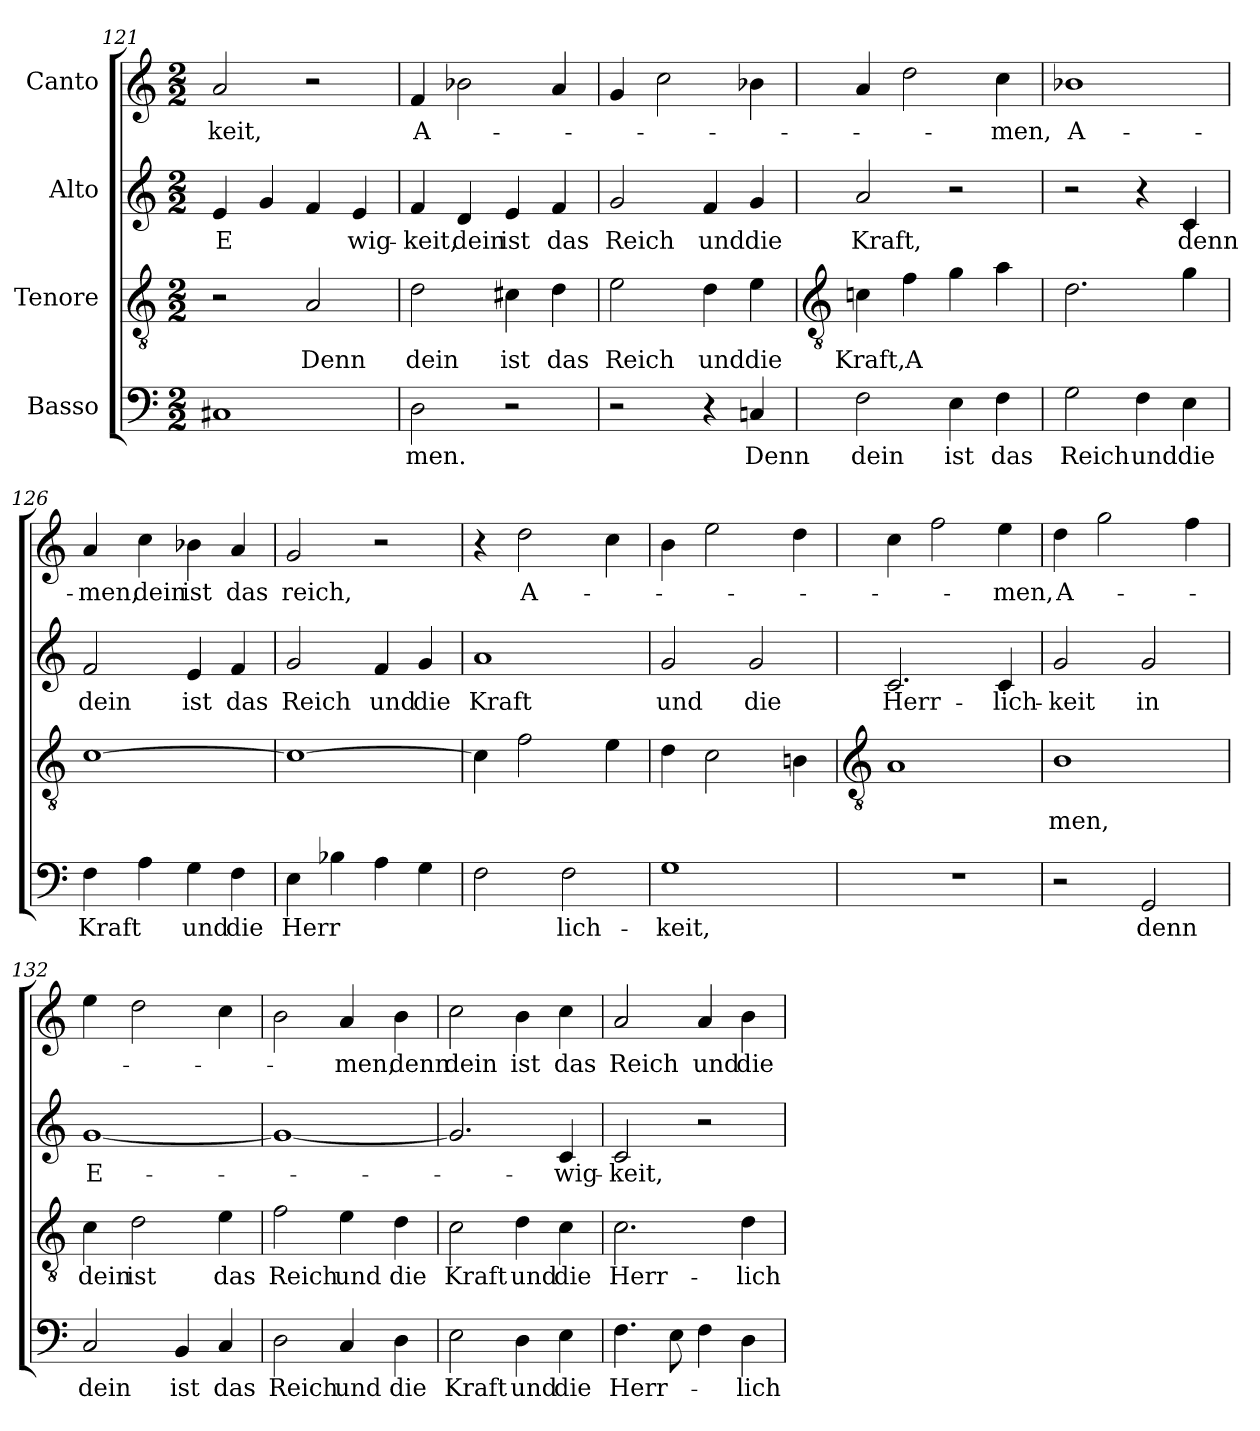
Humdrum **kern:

**kern	**text	**kern	**text	**kern	**text	**kern	**text
*part4	*part4	*part3	*part3	*part2	*part2	*part1	*part1
*staff4	*staff4	*staff3	*staff3	*staff2	*staff2	*staff1	*staff1
*I"Basso	*	*I"Tenore	*	*I"Alto	*	*I"Canto	*
*clefF4	*	*clefGv2	*	*clefG2	*	*clefG2	*
*k[]	*	*k[]	*	*k[]	*	*k[]	*
*C:	*	*C:	*	*C:	*	*C:	*
*M2/2	*	*M2/2	*	*M2/2	*	*M2/2	*
=121	=121	=121	=121	=121	=121	=121	=121
!	!	!	!	!	!LO:LY:b	!	!LO:LY:b
1C#X	.	2r	.	4e	E	2a	-keit,
.	.	.	.	4g	.	.	.
!	!	!	!LO:LY:b	!	!	!	!
.	.	2A	Denn	4f	.	2r	.
!	!	!	!	!	!LO:LY:b	!	!
.	.	.	.	4e	wig-	.	.
=122	=122	=122	=122	=122	=122	=122	=122
!	!LO:LY:b	!	!LO:LY:b	!	!LO:LY:b	!	!LO:LY:b
2D	-men.	2d	dein	4f	-keit,	4f	A-
!	!	!	!	!	!LO:LY:b	!	!
.	.	.	.	4d	dein	2b-X	.
!	!	!	!LO:LY:b	!	!LO:LY:b	!	!
2r	.	4c#X	ist	4e	ist	.	.
!	!	!	!LO:LY:b	!	!LO:LY:b	!	!
.	.	4d	das	4f	das	4a	.
=123	=123	=123	=123	=123	=123	=123	=123
!	!	!	!LO:LY:b	!	!LO:LY:b	!	!
2r	.	2e	Reich	2g	Reich	4g	.
.	.	.	.	.	.	2cc	.
!	!	!	!LO:LY:b	!	!LO:LY:b	!	!
4r	.	4d	und	4f	und	.	.
!	!LO:LY:b	!	!LO:LY:b	!	!LO:LY:b	!	!
4Cn	Denn	4e	die	4g	die	4b-X	.
!!LO:LB:g=z
=124	=124	=124	=124	=124	=124	=124	=124
*	*	*clefGv2	*	*	*	*	*
!	!LO:LY:b	!	!LO:LY:b	!	!LO:LY:b	!	!
2F	dein	4cn	Kraft,	2a	Kraft,	4a	.
!	!	!	!LO:LY:b	!	!	!	!
.	.	4f	A	.	.	2dd	.
!	!LO:LY:b	!	!	!	!	!	!
4E	ist	4g	.	2r	.	.	.
!	!LO:LY:b	!	!	!	!	!	!LO:LY:b
4F	das	4a	.	.	.	4cc	-men,
=125	=125	=125	=125	=125	=125	=125	=125
!	!LO:LY:b	!	!	!	!	!	!LO:LY:b
2G	Reich	2.d	.	2r	.	1b-X	A-
!	!LO:LY:b	!	!	!	!	!	!
4F	und	.	.	4r	.	.	.
!	!LO:LY:b	!	!	!	!LO:LY:b	!	!
4E	die	4g	.	4c	denn	.	.
=126	=126	=126	=126	=126	=126	=126	=126
!	!LO:LY:b	!	!	!	!LO:LY:b	!	!LO:LY:b
4F	Kraft	[1c	.	2f	dein	4a	-men,
!	!	!	!	!	!	!	!LO:LY:b
4A	.	.	.	.	.	4cc	dein
!	!LO:LY:b	!	!	!	!LO:LY:b	!	!LO:LY:b
4G	und	.	.	4e	ist	4b-X	ist
!	!LO:LY:b	!	!	!	!LO:LY:b	!	!LO:LY:b
4F	die	.	.	4f	das	4a	das
=127	=127	=127	=127	=127	=127	=127	=127
!	!LO:LY:b	!	!	!	!LO:LY:b	!	!LO:LY:b
4E	Herr	1c_	.	2g	Reich	2g	reich,
4B-X	.	.	.	.	.	.	.
!	!	!	!	!	!LO:LY:b	!	!
4A	.	.	.	4f	und	2r	.
!	!	!	!	!	!LO:LY:b	!	!
4G	.	.	.	4g	die	.	.
=128	=128	=128	=128	=128	=128	=128	=128
!	!	!	!	!	!LO:LY:b	!	!
2F	.	4c]	.	1a	Kraft	4r	.
!	!	!	!	!	!	!	!LO:LY:b
.	.	2f	.	.	.	2dd	A-
!	!LO:LY:b	!	!	!	!	!	!
2F	lich-	.	.	.	.	.	.
.	.	4e	.	.	.	4cc	.
=129	=129	=129	=129	=129	=129	=129	=129
!	!LO:LY:b	!	!	!	!LO:LY:b	!	!
1G	-keit,	4d	.	2g	und	4b	.
.	.	2c	.	.	.	2ee	.
!	!	!	!	!	!LO:LY:b	!	!
.	.	.	.	2g	die	.	.
.	.	4Bn	.	.	.	4dd	.
!!LO:LB:g=z
=130	=130	=130	=130	=130	=130	=130	=130
*	*	*clefGv2	*	*	*	*	*
!	!	!	!	!	!LO:LY:b	!	!
1r	.	1A	.	2.c	Herr-	4cc	.
.	.	.	.	.	.	2ff	.
!	!	!	!	!	!LO:LY:b	!	!LO:LY:b
.	.	.	.	4c	-lich-	4ee	-men,
=131	=131	=131	=131	=131	=131	=131	=131
!	!	!	!LO:LY:b	!	!LO:LY:b	!	!LO:LY:b
2r	.	1B	men,	2g	-keit	4dd	A-
.	.	.	.	.	.	2gg	.
!	!LO:LY:b	!	!	!	!LO:LY:b	!	!
2GG	denn	.	.	2g	in	.	.
.	.	.	.	.	.	4ff	.
=132	=132	=132	=132	=132	=132	=132	=132
!	!LO:LY:b	!	!LO:LY:b	!	!LO:LY:b	!	!
2C	dein	4c	dein	[1g	E-	4ee	.
!	!	!	!LO:LY:b	!	!	!	!
.	.	2d	ist	.	.	2dd	.
!	!LO:LY:b	!	!	!	!	!	!
4BB	ist	.	.	.	.	.	.
!	!LO:LY:b	!	!LO:LY:b	!	!	!	!
4C	das	4e	das	.	.	4cc	.
=133	=133	=133	=133	=133	=133	=133	=133
!	!LO:LY:b	!	!LO:LY:b	!	!	!	!
2D	Reich	2f	Reich	1g_	.	2b	.
!	!LO:LY:b	!	!LO:LY:b	!	!	!	!LO:LY:b
4C	und	4e	und	.	.	4a	-men,
!	!LO:LY:b	!	!LO:LY:b	!	!	!	!LO:LY:b
4D	die	4d	die	.	.	4b	denn
=134	=134	=134	=134	=134	=134	=134	=134
!	!LO:LY:b	!	!LO:LY:b	!	!	!	!LO:LY:b
2E	Kraft	2c	Kraft	2.g]	.	2cc	dein
!	!LO:LY:b	!	!LO:LY:b	!	!	!	!LO:LY:b
4D	und	4d	und	.	.	4b	ist
!	!LO:LY:b	!	!LO:LY:b	!	!LO:LY:b	!	!LO:LY:b
4E	die	4c	die	4c	-wig-	4cc	das
=135	=135	=135	=135	=135	=135	=135	=135
!	!LO:LY:b	!	!LO:LY:b	!	!LO:LY:b	!	!LO:LY:b
4.F	Herr-	2.c	Herr-	2c	-keit,	2a	Reich
8E	.	.	.	.	.	.	.
!	!	!	!	!	!	!	!LO:LY:b
4F	.	.	.	2r	.	4a	und
!	!LO:LY:b	!	!LO:LY:b	!	!	!	!LO:LY:b
4D	-lich-	4d	-lich-	.	.	4b	die
=	=	=	=	=	=	=	=
*-	*-	*-	*-	*-	*-	*-	*-
